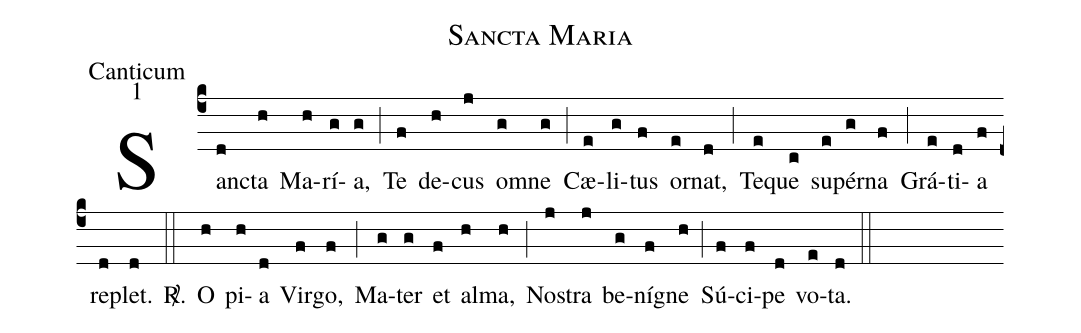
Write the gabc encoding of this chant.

name:Sancta Maria;
office-part:Canticum;
mode:1;
%%
(c4) San(d)cta(h) Ma(h)rí(g)a,(g) (;) Te(f) de(h)cus(j) o(g)mne(g) (;) Cæ(e)li(g)tus(f) or(e)nat,(d) (;) Te(e)que(c) su(e)pér(g)na(f) (;) Grá(e)ti(d)a(f) re(d)plet.(d) <sp>R/</sp>.(::) O(h) pi(h)a(d) Vir(f)go,(f) (;) Ma(g)ter(g) et(f) al(h)ma,(h) (;) No(j)stra(j) be(g)ní(f)gne(h) (;) Sú(f)ci(f)pe(d) vo(e)ta.(d) (::)
